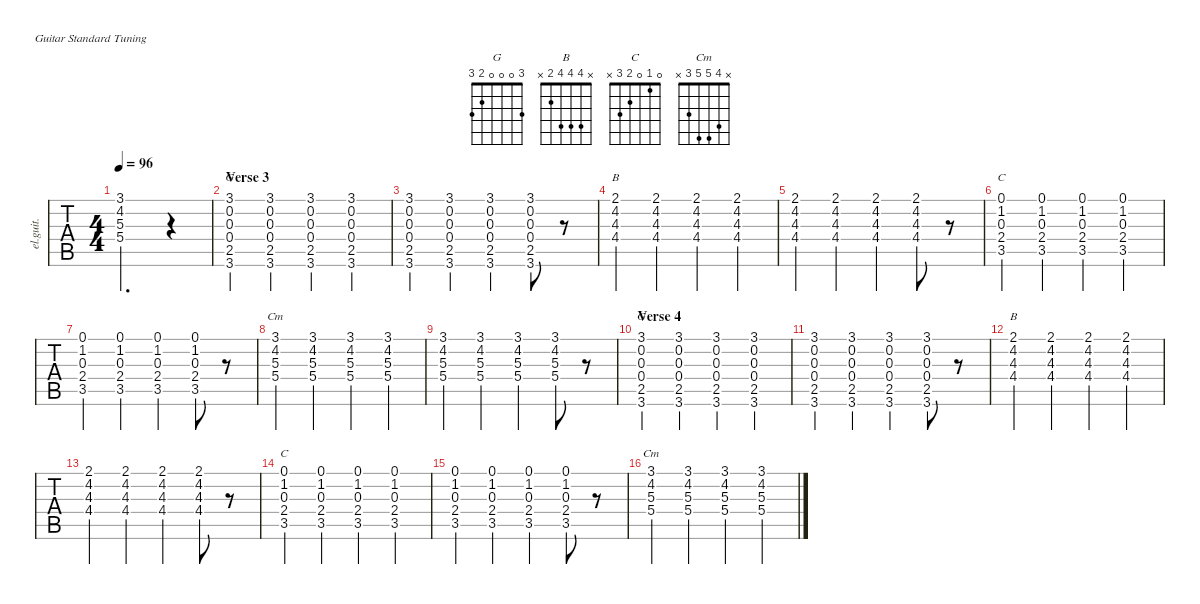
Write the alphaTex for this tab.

\defaultSystemsLayout 4
\hideDynamics
\bracketExtendMode nobrackets
\track ("Guitar L3" "el.guit.") {instrument electricguitarclean}
\staff {tabs}
\tuning (E4 B3 G3 D3 A2 E2)
\chord ("G" 3 0 0 0 2 3) {showfingering false}
\chord ("B" x 4 4 4 2 x) {showfingering false}
\chord ("C" 0 1 0 2 3 x) {showfingering false}
\chord ("Cm" x 4 5 5 3 x) {showfingering false}
\ts (4 4)
\tempo 96
\clef g2
\ks g
(5.4{acc forcenatural} 5.3{acc forcenatural} 4.2{acc b} 3.1{acc forcenatural}).2{d dy mf} r.4 |
\section ("" "Verse 3")
(3.6{acc forcenatural} 2.5{acc forcenatural} 0.4{acc forcenatural} 0.3{acc forcenatural} 0.2{acc forcenatural} 3.1{acc forcenatural}).4{ch "G"} (3.6{acc forcenatural} 2.5{acc forcenatural} 0.4{acc forcenatural} 0.3{acc forcenatural} 0.2{acc forcenatural} 3.1{acc forcenatural}).4 (3.6{acc forcenatural} 2.5{acc forcenatural} 0.4{acc forcenatural} 0.3{acc forcenatural} 0.2{acc forcenatural} 3.1{acc forcenatural}).4 (3.6{acc forcenatural} 2.5{acc forcenatural} 0.4{acc forcenatural} 0.3{acc forcenatural} 0.2{acc forcenatural} 3.1{acc forcenatural}).4 |
(3.6{acc forcenatural} 2.5{acc forcenatural} 0.4{acc forcenatural} 0.3{acc forcenatural} 0.2{acc forcenatural} 3.1{acc forcenatural}).4 (3.6{acc forcenatural} 2.5{acc forcenatural} 0.4{acc forcenatural} 0.3{acc forcenatural} 0.2{acc forcenatural} 3.1{acc forcenatural}).4 (3.6{acc forcenatural} 2.5{acc forcenatural} 0.4{acc forcenatural} 0.3{acc forcenatural} 0.2{acc forcenatural} 3.1{acc forcenatural}).4 (3.6{acc forcenatural} 2.5{acc forcenatural} 0.4{acc forcenatural} 0.3{acc forcenatural} 0.2{acc forcenatural} 3.1{acc forcenatural}).8 r.8 |
(4.4{acc #} 4.3{acc forcenatural} 4.2{acc #} 2.1{acc #}).4{ch "B"} (4.4{acc #} 4.3{acc forcenatural} 4.2{acc #} 2.1{acc #}).4 (4.4{acc #} 4.3{acc forcenatural} 4.2{acc #} 2.1{acc #}).4 (4.4{acc #} 4.3{acc forcenatural} 4.2{acc #} 2.1{acc #}).4 |
(4.4{acc #} 4.3{acc forcenatural} 4.2{acc #} 2.1{acc #}).4 (4.4{acc #} 4.3{acc forcenatural} 4.2{acc #} 2.1{acc #}).4 (4.4{acc #} 4.3{acc forcenatural} 4.2{acc #} 2.1{acc #}).4 (4.4{acc #} 4.3{acc forcenatural} 4.2{acc #} 2.1{acc #}).8 r.8 |
(3.5{acc forcenatural} 2.4{acc forcenatural} 0.3{acc forcenatural} 1.2{acc forcenatural} 0.1{acc forcenatural}).4{ch "C"} (3.5{acc forcenatural} 2.4{acc forcenatural} 0.3{acc forcenatural} 1.2{acc forcenatural} 0.1{acc forcenatural}).4 (3.5{acc forcenatural} 2.4{acc forcenatural} 0.3{acc forcenatural} 1.2{acc forcenatural} 0.1{acc forcenatural}).4 (3.5{acc forcenatural} 2.4{acc forcenatural} 0.3{acc forcenatural} 1.2{acc forcenatural} 0.1{acc forcenatural}).4 |
(3.5{acc forcenatural} 2.4{acc forcenatural} 0.3{acc forcenatural} 1.2{acc forcenatural} 0.1{acc forcenatural}).4 (3.5{acc forcenatural} 2.4{acc forcenatural} 0.3{acc forcenatural} 1.2{acc forcenatural} 0.1{acc forcenatural}).4 (3.5{acc forcenatural} 2.4{acc forcenatural} 0.3{acc forcenatural} 1.2{acc forcenatural} 0.1{acc forcenatural}).4 (3.5{acc forcenatural} 2.4{acc forcenatural} 0.3{acc forcenatural} 1.2{acc forcenatural} 0.1{acc forcenatural}).8 r.8 |
(5.4{acc forcenatural} 5.3{acc forcenatural} 4.2{acc b} 3.1{acc forcenatural}).4{ch "Cm"} (5.4{acc forcenatural} 5.3{acc forcenatural} 4.2{acc b} 3.1{acc forcenatural}).4 (5.4{acc forcenatural} 5.3{acc forcenatural} 4.2{acc b} 3.1{acc forcenatural}).4 (5.4{acc forcenatural} 5.3{acc forcenatural} 4.2{acc b} 3.1{acc forcenatural}).4 |
(5.4{acc forcenatural} 5.3{acc forcenatural} 4.2{acc b} 3.1{acc forcenatural}).4 (5.4{acc forcenatural} 5.3{acc forcenatural} 4.2{acc b} 3.1{acc forcenatural}).4 (5.4{acc forcenatural} 5.3{acc forcenatural} 4.2{acc b} 3.1{acc forcenatural}).4 (5.4{acc forcenatural} 5.3{acc forcenatural} 4.2{acc b} 3.1{acc forcenatural}).8 r.8 |
\section ("" "Verse 4")
(3.6{acc forcenatural} 2.5{acc forcenatural} 0.4{acc forcenatural} 0.3{acc forcenatural} 0.2{acc forcenatural} 3.1{acc forcenatural}).4{ch "G"} (3.6{acc forcenatural} 2.5{acc forcenatural} 0.4{acc forcenatural} 0.3{acc forcenatural} 0.2{acc forcenatural} 3.1{acc forcenatural}).4 (3.6{acc forcenatural} 2.5{acc forcenatural} 0.4{acc forcenatural} 0.3{acc forcenatural} 0.2{acc forcenatural} 3.1{acc forcenatural}).4 (3.6{acc forcenatural} 2.5{acc forcenatural} 0.4{acc forcenatural} 0.3{acc forcenatural} 0.2{acc forcenatural} 3.1{acc forcenatural}).4 |
(3.6{acc forcenatural} 2.5{acc forcenatural} 0.4{acc forcenatural} 0.3{acc forcenatural} 0.2{acc forcenatural} 3.1{acc forcenatural}).4 (3.6{acc forcenatural} 2.5{acc forcenatural} 0.4{acc forcenatural} 0.3{acc forcenatural} 0.2{acc forcenatural} 3.1{acc forcenatural}).4 (3.6{acc forcenatural} 2.5{acc forcenatural} 0.4{acc forcenatural} 0.3{acc forcenatural} 0.2{acc forcenatural} 3.1{acc forcenatural}).4 (3.6{acc forcenatural} 2.5{acc forcenatural} 0.4{acc forcenatural} 0.3{acc forcenatural} 0.2{acc forcenatural} 3.1{acc forcenatural}).8 r.8 |
(4.4{acc #} 4.3{acc forcenatural} 4.2{acc #} 2.1{acc #}).4{ch "B"} (4.4{acc #} 4.3{acc forcenatural} 4.2{acc #} 2.1{acc #}).4 (4.4{acc #} 4.3{acc forcenatural} 4.2{acc #} 2.1{acc #}).4 (4.4{acc #} 4.3{acc forcenatural} 4.2{acc #} 2.1{acc #}).4 |
(4.4{acc #} 4.3{acc forcenatural} 4.2{acc #} 2.1{acc #}).4 (4.4{acc #} 4.3{acc forcenatural} 4.2{acc #} 2.1{acc #}).4 (4.4{acc #} 4.3{acc forcenatural} 4.2{acc #} 2.1{acc #}).4 (4.4{acc #} 4.3{acc forcenatural} 4.2{acc #} 2.1{acc #}).8 r.8 |
(3.5{acc forcenatural} 2.4{acc forcenatural} 0.3{acc forcenatural} 1.2{acc forcenatural} 0.1{acc forcenatural}).4{ch "C"} (3.5{acc forcenatural} 2.4{acc forcenatural} 0.3{acc forcenatural} 1.2{acc forcenatural} 0.1{acc forcenatural}).4 (3.5{acc forcenatural} 2.4{acc forcenatural} 0.3{acc forcenatural} 1.2{acc forcenatural} 0.1{acc forcenatural}).4 (3.5{acc forcenatural} 2.4{acc forcenatural} 0.3{acc forcenatural} 1.2{acc forcenatural} 0.1{acc forcenatural}).4 |
(3.5{acc forcenatural} 2.4{acc forcenatural} 0.3{acc forcenatural} 1.2{acc forcenatural} 0.1{acc forcenatural}).4 (3.5{acc forcenatural} 2.4{acc forcenatural} 0.3{acc forcenatural} 1.2{acc forcenatural} 0.1{acc forcenatural}).4 (3.5{acc forcenatural} 2.4{acc forcenatural} 0.3{acc forcenatural} 1.2{acc forcenatural} 0.1{acc forcenatural}).4 (3.5{acc forcenatural} 2.4{acc forcenatural} 0.3{acc forcenatural} 1.2{acc forcenatural} 0.1{acc forcenatural}).8 r.8 |
(5.4{acc forcenatural} 5.3{acc forcenatural} 4.2{acc b} 3.1{acc forcenatural}).4{ch "Cm"} (5.4{acc forcenatural} 5.3{acc forcenatural} 4.2{acc b} 3.1{acc forcenatural}).4 (5.4{acc forcenatural} 5.3{acc forcenatural} 4.2{acc b} 3.1{acc forcenatural}).4 (5.4{acc forcenatural} 5.3{acc forcenatural} 4.2{acc b} 3.1{acc forcenatural}).4
